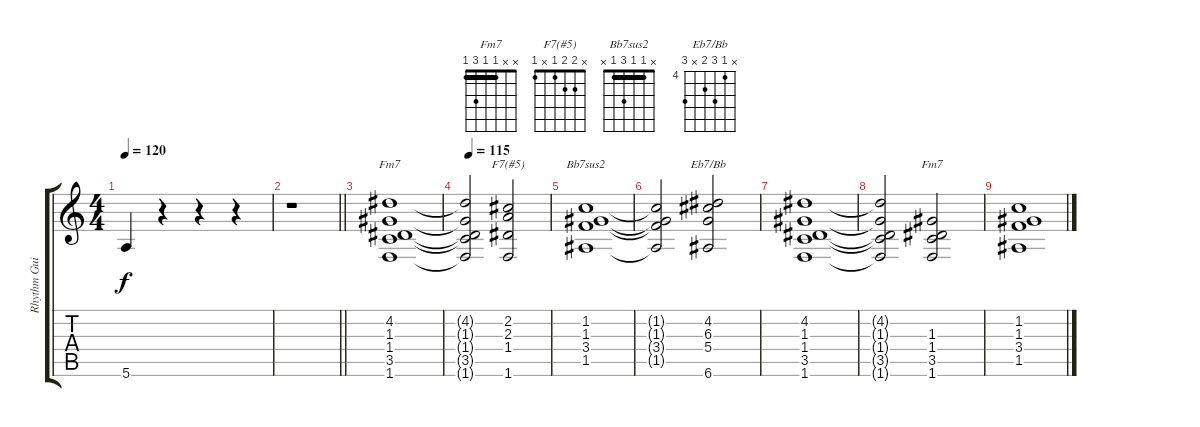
\track ("Rhythm Guitar" "Rhythm Gui") {instrument acousticguitarsteel}
\staff {score tabs}
\tuning (E4 B3 G3 D3 A2 E2) {hide}
\chord ("Fm7" x 4 1 1 3 1) {barre 1}
\chord ("F7(#5)" x 2 2 1 x 1)
\chord ("Bb7sus2" x 1 1 3 1 x) {barre 1}
\chord ("Eb7/Bb" x 4 6 5 x 6) {firstfret 4}
\chord ("Fm7" x x 1 1 3 1) {barre 1}
\ts (4 4)
\tempo 120
\clef g2
\ks c
5.6.4{dy f} r.4 r.4 r.4 |
\barLineRight lightlight
r.1 |
(4.2 1.3 1.4 3.5 1.6).1{ch "Fm7"} |
\tempo 115
(4.2{t} 1.3{t} 1.4{t} 3.5{t} 1.6{t}).2 (2.2 2.3 1.4 1.6).2{ch "F7(#5)"} |
(1.2 1.3 3.4 1.5).1{ch "Bb7sus2"} |
(1.2{t} 1.3{t} 3.4{t} 1.5{t}).2 (4.2 6.3 5.4 6.6).2{ch "Eb7/Bb"} |
(4.2 1.3 1.4 3.5 1.6).1 |
(4.2{t} 1.3{t} 1.4{t} 3.5{t} 1.6{t}).2 (1.3 1.4 3.5 1.6).2{ch "Fm7"} |
(1.2 1.3 3.4 1.5).1
